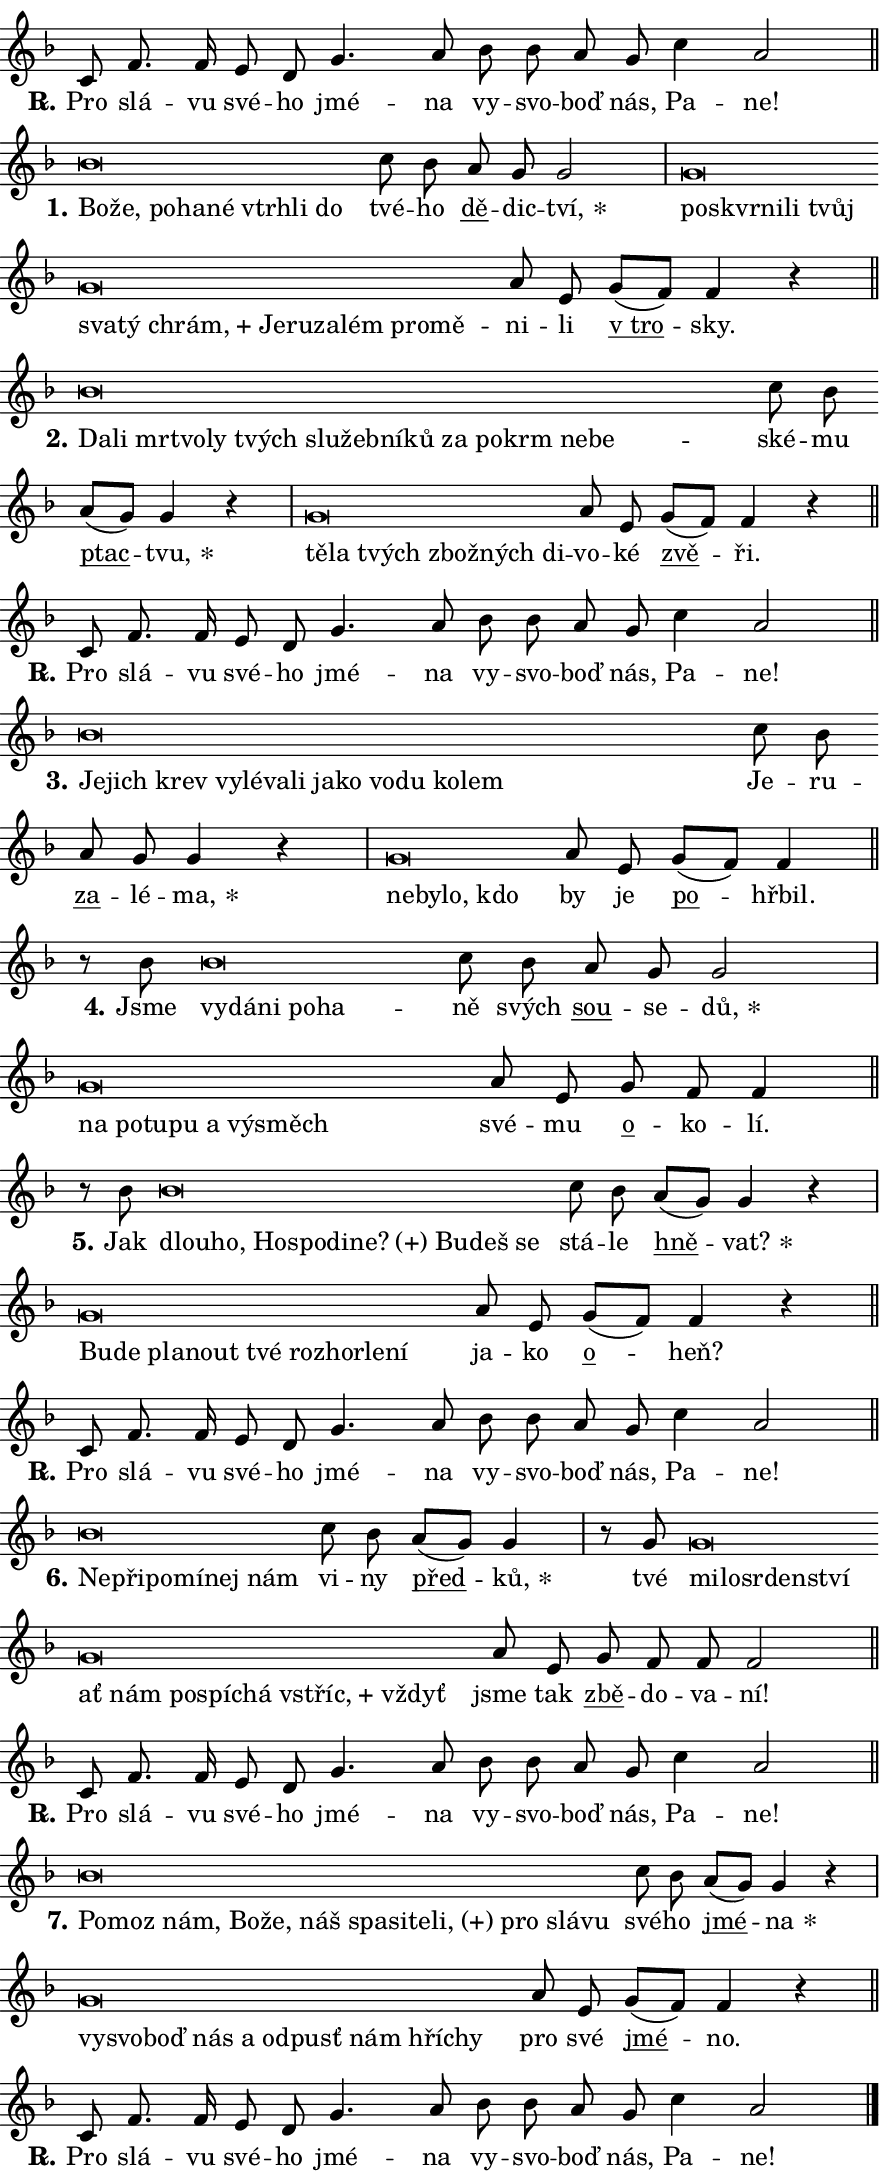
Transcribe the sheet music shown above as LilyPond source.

\version "2.24.0"
\header { tagline = "" }
\paper {
  indent = 0\cm
  top-margin = 0\cm
  right-margin = 0.13\cm % to fit lyric hyphens
  bottom-margin = 0\cm
  left-margin = 0\cm
  paper-width = 15\cm
  page-breaking = #ly:one-page-breaking
  system-system-spacing.basic-distance = #11
  score-system-spacing.basic-distance = #11
  ragged-last = ##f
}


%% Author: Thomas Morley
%% https://lists.gnu.org/archive/html/lilypond-user/2020-05/msg00002.html
#(define (line-position grob)
"Returns position of @var[grob} in current system:
   @code{'start}, if at first time-step
   @code{'end}, if at last time-step
   @code{'middle} otherwise
"
  (let* ((col (ly:item-get-column grob))
         (ln (ly:grob-object col 'left-neighbor))
         (rn (ly:grob-object col 'right-neighbor))
         (col-to-check-left (if (ly:grob? ln) ln col))
         (col-to-check-right (if (ly:grob? rn) rn col))
         (break-dir-left
           (and
             (ly:grob-property col-to-check-left 'non-musical #f)
             (ly:item-break-dir col-to-check-left)))
         (break-dir-right
           (and
             (ly:grob-property col-to-check-right 'non-musical #f)
             (ly:item-break-dir col-to-check-right))))
        (cond ((eqv? 1 break-dir-left) 'start)
              ((eqv? -1 break-dir-right) 'end)
              (else 'middle))))

#(define (tranparent-at-line-position vctor)
  (lambda (grob)
  "Relying on @code{line-position} select the relevant enry from @var{vctor}.
Used to determine transparency,"
    (case (line-position grob)
      ((end) (not (vector-ref vctor 0)))
      ((middle) (not (vector-ref vctor 1)))
      ((start) (not (vector-ref vctor 2))))))

noteHeadBreakVisibility =
#(define-music-function (break-visibility)(vector?)
"Makes @code{NoteHead}s transparent relying on @var{break-visibility}"
#{
  \override NoteHead.transparent =
    #(tranparent-at-line-position break-visibility)
#})

#(define delete-ledgers-for-transparent-note-heads
  (lambda (grob)
    "Reads whether a @code{NoteHead} is transparent.
If so this @code{NoteHead} is removed from @code{'note-heads} from
@var{grob}, which is supposed to be @code{LedgerLineSpanner}.
As a result ledgers are not printed for this @code{NoteHead}"
    (let* ((nhds-array (ly:grob-object grob 'note-heads))
           (nhds-list
             (if (ly:grob-array? nhds-array)
                 (ly:grob-array->list nhds-array)
                 '()))
           ;; Relies on the transparent-property being done before
           ;; Staff.LedgerLineSpanner.after-line-breaking is executed.
           ;; This is fragile ...
           (to-keep
             (remove
               (lambda (nhd)
                 (ly:grob-property nhd 'transparent #f))
               nhds-list)))
      ;; TODO find a better method to iterate over grob-arrays, similiar
      ;; to filter/remove etc for lists
      ;; For now rebuilt from scratch
      (set! (ly:grob-object grob 'note-heads)  '())
      (for-each
        (lambda (nhd)
          (ly:pointer-group-interface::add-grob grob 'note-heads nhd))
        to-keep))))

squashNotes = {
  \override NoteHead.X-extent = #'(-0.2 . 0.2)
  \override NoteHead.Y-extent = #'(-0.75 . 0)
  \override NoteHead.stencil =
    #(lambda (grob)
       (let ((pos (ly:grob-property grob 'staff-position)))
         (begin
           (if (< pos -7) (display "ERROR: Lower brevis then expected\n") (display ""))
           (if (<= pos -6) ly:text-interface::print ly:note-head::print))))
}
unSquashNotes = {
  \revert NoteHead.X-extent
  \revert NoteHead.Y-extent
  \revert NoteHead.stencil
}

hideNotes = \noteHeadBreakVisibility #begin-of-line-visible
unHideNotes = \noteHeadBreakVisibility #all-visible

% work-around for resetting accidentals
% https://lilypond.org/doc/v2.23/Documentation/notation/displaying-rhythms#unmetered-music
cadenzaMeasure = {
  \cadenzaOff
  \partial 1024 s1024
  \cadenzaOn
}

#(define-markup-command (accent layout props text) (markup?)
  "Underline accented syllable"
  (interpret-markup layout props
    #{\markup \override #'(offset . 4.3) \underline { #text }#}))

responsum = \markup \concat {
  "R" \hspace #-1.05 \path #0.1 #'((moveto 0 0.07) (lineto 0.9 0.8)) \hspace #0.05 "."
}

spaceSize = #0.6828661417322834 % exact space size for TeX Gyre Schola

\layout {
  \context {
    \Staff
    \remove "Time_signature_engraver"
    \override LedgerLineSpanner.after-line-breaking = #delete-ledgers-for-transparent-note-heads
  }
  \context {
    \Lyrics {
      \override LyricSpace.minimum-distance = \spaceSize
      \override LyricText.font-name = #"TeX Gyre Schola"
      \override LyricText.font-size = 1
      \override StanzaNumber.font-name = #"TeX Gyre Schola Bold"
      \override StanzaNumber.font-size = 1
    }
  }
  \context {
    \Score 
    \override NoteHead.text =
      #(lambda (grob) 
        (let ((pos (ly:grob-property grob 'staff-position)))
          #{\markup {
            \combine
              \halign #-0.55 \raise #(if (= pos -6) 0 0.5) \override #'(thickness . 2) \draw-line #'(3.2 . 0)
              \musicglyph "noteheads.sM1"
          }#}))
  }
}

% magnetic-lyrics.ily
%
%   written by
%     Jean Abou Samra <jean@abou-samra.fr>
%     Werner Lemberg <wl@gnu.org>
%
%   adapted by
%     Jiri Hon <jiri.hon@gmail.com>
%
% Version 2022-Apr-15

% https://www.mail-archive.com/lilypond-user@gnu.org/msg149350.html

#(define (Left_hyphen_pointer_engraver context)
   "Collect syllable-hyphen-syllable occurrences in lyrics and store
them in properties.  This engraver only looks to the left.  For
example, if the lyrics input is @code{foo -- bar}, it does the
following.

@itemize @bullet
@item
Set the @code{text} property of the @code{LyricHyphen} grob between
@q{foo} and @q{bar} to @code{foo}.

@item
Set the @code{left-hyphen} property of the @code{LyricText} grob with
text @q{foo} to the @code{LyricHyphen} grob between @q{foo} and
@q{bar}.
@end itemize

Use this auxiliary engraver in combination with the
@code{lyric-@/text::@/apply-@/magnetic-@/offset!} hook."
   (let ((hyphen #f)
         (text #f))
     (make-engraver
      (acknowledgers
       ((lyric-syllable-interface engraver grob source-engraver)
        (set! text grob)))
      (end-acknowledgers
       ((lyric-hyphen-interface engraver grob source-engraver)
        ;(when (not (grob::has-interface grob 'lyric-space-interface))
          (set! hyphen grob)));)
      ((stop-translation-timestep engraver)
       (when (and text hyphen)
         (ly:grob-set-object! text 'left-hyphen hyphen))
       (set! text #f)
       (set! hyphen #f)))))

#(define (lyric-text::apply-magnetic-offset! grob)
   "If the space between two syllables is less than the value in
property @code{LyricText@/.details@/.squash-threshold}, move the right
syllable to the left so that it gets concatenated with the left
syllable.

Use this function as a hook for
@code{LyricText@/.after-@/line-@/breaking} if the
@code{Left_@/hyphen_@/pointer_@/engraver} is active."
   (let ((hyphen (ly:grob-object grob 'left-hyphen #f)))
     (when hyphen
       (let ((left-text (ly:spanner-bound hyphen LEFT)))
         (when (grob::has-interface left-text 'lyric-syllable-interface)
           (let* ((common (ly:grob-common-refpoint grob left-text X))
                  (this-x-ext (ly:grob-extent grob common X))
                  (left-x-ext
                   (begin
                     ;; Trigger magnetism for left-text.
                     (ly:grob-property left-text 'after-line-breaking)
                     (ly:grob-extent left-text common X)))
                  ;; `delta` is the gap width between two syllables.
                  (delta (- (interval-start this-x-ext)
                            (interval-end left-x-ext)))
                  (details (ly:grob-property grob 'details))
                  (threshold (assoc-get 'squash-threshold details 0.2)))
             (when (< delta threshold)
               (let* (;; We have to manipulate the input text so that
                      ;; ligatures crossing syllable boundaries are not
                      ;; disabled.  For languages based on the Latin
                      ;; script this is essentially a beautification.
                      ;; However, for non-Western scripts it can be a
                      ;; necessity.
                      (lt (ly:grob-property left-text 'text))
                      (rt (ly:grob-property grob 'text))
                      (is-space (grob::has-interface hyphen 'lyric-space-interface))
                      (space (if is-space " " ""))
                      (extra-delta (if is-space spaceSize 0))
                      ;; Append new syllable.
                      (ltrt-space (if (and (string? lt) (string? rt))
                                (string-append lt space rt)
                                (make-concat-markup (list lt space rt))))
                      ;; Right-align `ltrt` to the right side.
                      (ltrt-space-markup (grob-interpret-markup
                               grob
                               (make-translate-markup
                                (cons (interval-length this-x-ext) 0)
                                (make-right-align-markup ltrt-space)))))
                 (begin
                   ;; Don't print `left-text`.
                   (ly:grob-set-property! left-text 'stencil #f)
                   ;; Set text and stencil (which holds all collected
                   ;; syllables so far) and shift it to the left.
                   (ly:grob-set-property! grob 'text ltrt-space)
                   (ly:grob-set-property! grob 'stencil ltrt-space-markup)
                   (ly:grob-translate-axis! grob (- (- delta extra-delta)) X))))))))))


#(define (lyric-hyphen::displace-bounds-first grob)
   ;; Make very sure this callback isn't triggered too early.
   (let ((left (ly:spanner-bound grob LEFT))
         (right (ly:spanner-bound grob RIGHT)))
     (ly:grob-property left 'after-line-breaking)
     (ly:grob-property right 'after-line-breaking)
     (ly:lyric-hyphen::print grob)))

squashThreshold = #0.4

\layout {
  \context {
    \Lyrics
    \consists #Left_hyphen_pointer_engraver
    \override LyricText.after-line-breaking =
      #lyric-text::apply-magnetic-offset!
    \override LyricHyphen.stencil = #lyric-hyphen::displace-bounds-first
    \override LyricText.details.squash-threshold = \squashThreshold
    \override LyricHyphen.minimum-distance = 0
    \override LyricHyphen.minimum-length = \squashThreshold
  }
}

squashText = \override LyricText.details.squash-threshold = 9999
unSquashText = \override LyricText.details.squash-threshold = \squashThreshold

leftText = \override LyricText.self-alignment-X = #LEFT
unLeftText = \revert LyricText.self-alignment-X

starOffset = #(lambda (grob) 
                (let ((x_offset (ly:self-alignment-interface::aligned-on-x-parent grob)))
                  (if (= x_offset 0) 0 (+ x_offset 1.2))))

star = #(define-music-function (syllable)(string?)
"Append star separator at the end of a syllable"
#{
  \once \override LyricText.X-offset = #starOffset
  \lyricmode { \markup {
    #syllable
    \override #'((font-name . "TeX Gyre Schola Bold")) \hspace #0.2 \lower #0.65 \larger "*"
  } }
#})

starAccent = #(define-music-function (syllable)(string?)
"Append star separator at the end of a syllable and make accent"
#{
  \once \override LyricText.X-offset = #starOffset
  \lyricmode { \markup {
    \accent #syllable
    \override #'((font-name . "TeX Gyre Schola Bold")) \hspace #0.2 \lower #0.65 \larger "*"
  } }
#})

breath = #(define-music-function (syllable)(string?)
"Append breathing indicator at the end of a syllable"
#{
  \lyricmode { \markup { #syllable "+" } }
#})

optionalBreath = #(define-music-function (syllable)(string?)
"Append optional breathing indicator at the end of a syllable"
#{
  \lyricmode { \markup { #syllable "(+)" } }
#})


\score {
    <<
        \new Voice = "melody" { \cadenzaOn \key f \major \relative { c'8 f8. f16 e8 d g4. a8 \bar "" bes bes \bar "" a g c4 a2 \cadenzaMeasure \bar "||" \break } }
        \new Lyrics \lyricsto "melody" { \lyricmode { \set stanza = \responsum
Pro slá -- vu své -- ho jmé -- na vy -- svo -- boď nás, Pa -- ne! } }
    >>
    \layout {}
}

\score {
    <<
        \new Voice = "melody" { \cadenzaOn \key f \major \relative { \squashNotes bes'\breve*1/16 \hideNotes \breve*1/16 \bar "" \breve*1/16 \bar "" \breve*1/16 \bar "" \breve*1/16 \bar "" \breve*1/16 \bar "" \breve*1/16 \breve*1/16 \bar "" \unHideNotes \unSquashNotes c8 bes \bar "" a g g2 \cadenzaMeasure \bar "|" \squashNotes g\breve*1/16 \hideNotes \breve*1/16 \bar "" \breve*1/16 \bar "" \breve*1/16 \bar "" \breve*1/16 \bar "" \breve*1/16 \bar "" \breve*1/16 \bar "" \breve*1/16 \bar "" \breve*1/16 \bar "" \breve*1/16 \bar "" \breve*1/16 \bar "" \breve*1/16 \bar "" \breve*1/16 \breve*1/16 \bar "" \unHideNotes \unSquashNotes a8 e \bar "" g[( f)] f4 r \cadenzaMeasure \bar "||" \break } }
        \new Lyrics \lyricsto "melody" { \lyricmode { \set stanza = "1."
\leftText Bo -- \squashText že, po -- ha -- né vtrh -- li do \unLeftText \unSquashText tvé -- ho \markup \accent dě -- dic -- \star tví, \leftText po -- \squashText skvr -- ni -- li tvůj sva -- tý \breath "chrám," Je -- ru -- za -- lém pro -- mě -- \unLeftText \unSquashText ni -- li \markup \accent "v tro" -- sky. } }
    >>
    \layout {}
}

\score {
    <<
        \new Voice = "melody" { \cadenzaOn \key f \major \relative { \squashNotes bes'\breve*1/16 \hideNotes \breve*1/16 \bar "" \breve*1/16 \bar "" \breve*1/16 \bar "" \breve*1/16 \bar "" \breve*1/16 \bar "" \breve*1/16 \bar "" \breve*1/16 \bar "" \breve*1/16 \bar "" \breve*1/16 \bar "" \breve*1/16 \bar "" \breve*1/16 \bar "" \breve*1/16 \bar "" \breve*1/16 \breve*1/16 \bar "" \unHideNotes \unSquashNotes c8 bes \bar "" a[( g)] g4 r \cadenzaMeasure \bar "|" \squashNotes g\breve*1/16 \hideNotes \breve*1/16 \bar "" \breve*1/16 \bar "" \breve*1/16 \bar "" \breve*1/16 \breve*1/16 \bar "" \unHideNotes \unSquashNotes a8 e \bar "" g[( f)] f4 r \cadenzaMeasure \bar "||" \break } }
        \new Lyrics \lyricsto "melody" { \lyricmode { \set stanza = "2."
\leftText Da -- \squashText li mrt -- vo -- ly tvých slu -- žeb -- ní -- ků za po -- krm ne -- be -- \unLeftText \unSquashText ské -- mu \markup \accent ptac -- \star tvu, \leftText tě -- \squashText la tvých zbož -- ných di -- \unLeftText \unSquashText vo -- ké \markup \accent zvě -- ři. } }
    >>
    \layout {}
}

\score {
    <<
        \new Voice = "melody" { \cadenzaOn \key f \major \relative { c'8 f8. f16 e8 d g4. a8 \bar "" bes bes \bar "" a g c4 a2 \cadenzaMeasure \bar "||" \break } }
        \new Lyrics \lyricsto "melody" { \lyricmode { \set stanza = \responsum
Pro slá -- vu své -- ho jmé -- na vy -- svo -- boď nás, Pa -- ne! } }
    >>
    \layout {}
}

\score {
    <<
        \new Voice = "melody" { \cadenzaOn \key f \major \relative { \squashNotes bes'\breve*1/16 \hideNotes \breve*1/16 \bar "" \breve*1/16 \bar "" \breve*1/16 \bar "" \breve*1/16 \bar "" \breve*1/16 \bar "" \breve*1/16 \bar "" \breve*1/16 \bar "" \breve*1/16 \bar "" \breve*1/16 \bar "" \breve*1/16 \bar "" \breve*1/16 \breve*1/16 \bar "" \unHideNotes \unSquashNotes c8 bes \bar "" a g g4 r \cadenzaMeasure \bar "|" \squashNotes g\breve*1/16 \hideNotes \breve*1/16 \bar "" \breve*1/16 \breve*1/16 \bar "" \unHideNotes \unSquashNotes a8 e \bar "" g[( f)] f4 \cadenzaMeasure \bar "||" \break } }
        \new Lyrics \lyricsto "melody" { \lyricmode { \set stanza = "3."
\leftText Je -- \squashText jich krev vy -- lé -- va -- li ja -- ko vo -- du ko -- lem \unLeftText \unSquashText Je -- ru -- \markup \accent za -- lé -- \star ma, \leftText ne -- \squashText by -- lo, kdo \unLeftText \unSquashText by je \markup \accent po -- hřbil. } }
    >>
    \layout {}
}

\score {
    <<
        \new Voice = "melody" { \cadenzaOn \key f \major \relative { r8 bes'8 \squashNotes bes\breve*1/16 \hideNotes \breve*1/16 \bar "" \breve*1/16 \bar "" \breve*1/16 \breve*1/16 \bar "" \unHideNotes \unSquashNotes c8 bes \bar "" a g g2 \cadenzaMeasure \bar "|" \squashNotes g\breve*1/16 \hideNotes \breve*1/16 \bar "" \breve*1/16 \bar "" \breve*1/16 \bar "" \breve*1/16 \bar "" \breve*1/16 \breve*1/16 \bar "" \unHideNotes \unSquashNotes a8 e \bar "" g f f4 \cadenzaMeasure \bar "||" \break } }
        \new Lyrics \lyricsto "melody" { \lyricmode { \set stanza = "4."
Jsme \leftText vy -- \squashText dá -- ni po -- ha -- \unLeftText \unSquashText ně svých \markup \accent sou -- se -- \star dů, \leftText na \squashText po -- tu -- pu a vý -- směch \unLeftText \unSquashText své -- mu \markup \accent o -- ko -- lí. } }
    >>
    \layout {}
}

\score {
    <<
        \new Voice = "melody" { \cadenzaOn \key f \major \relative { r8 bes'8 \squashNotes bes\breve*1/16 \hideNotes \breve*1/16 \bar "" \breve*1/16 \bar "" \breve*1/16 \bar "" \breve*1/16 \bar "" \breve*1/16 \bar "" \breve*1/16 \bar "" \breve*1/16 \breve*1/16 \bar "" \unHideNotes \unSquashNotes c8 bes \bar "" a[( g)] g4 r \cadenzaMeasure \bar "|" \squashNotes g\breve*1/16 \hideNotes \breve*1/16 \bar "" \breve*1/16 \bar "" \breve*1/16 \bar "" \breve*1/16 \bar "" \breve*1/16 \bar "" \breve*1/16 \bar "" \breve*1/16 \breve*1/16 \bar "" \unHideNotes \unSquashNotes a8 e \bar "" g[( f)] f4 r \cadenzaMeasure \bar "||" \break } }
        \new Lyrics \lyricsto "melody" { \lyricmode { \set stanza = "5."
Jak \leftText dlou -- \squashText ho, Ho -- spo -- di -- \optionalBreath ne? Bu -- deš se \unLeftText \unSquashText stá -- le \markup \accent hně -- \star vat? \leftText Bu -- \squashText de pla -- nout tvé roz -- hor -- le -- ní \unLeftText \unSquashText ja -- ko \markup \accent o -- heň? } }
    >>
    \layout {}
}

\score {
    <<
        \new Voice = "melody" { \cadenzaOn \key f \major \relative { c'8 f8. f16 e8 d g4. a8 \bar "" bes bes \bar "" a g c4 a2 \cadenzaMeasure \bar "||" \break } }
        \new Lyrics \lyricsto "melody" { \lyricmode { \set stanza = \responsum
Pro slá -- vu své -- ho jmé -- na vy -- svo -- boď nás, Pa -- ne! } }
    >>
    \layout {}
}

\score {
    <<
        \new Voice = "melody" { \cadenzaOn \key f \major \relative { \squashNotes bes'\breve*1/16 \hideNotes \breve*1/16 \bar "" \breve*1/16 \bar "" \breve*1/16 \bar "" \breve*1/16 \breve*1/16 \bar "" \unHideNotes \unSquashNotes c8 bes \bar "" a[( g)] g4 \cadenzaMeasure \bar "|" r8 g8 \squashNotes g\breve*1/16 \hideNotes \breve*1/16 \bar "" \breve*1/16 \bar "" \breve*1/16 \bar "" \breve*1/16 \bar "" \breve*1/16 \bar "" \breve*1/16 \bar "" \breve*1/16 \bar "" \breve*1/16 \bar "" \breve*1/16 \bar "" \breve*1/16 \breve*1/16 \bar "" \unHideNotes \unSquashNotes a8 e \bar "" g f f f2 \cadenzaMeasure \bar "||" \break } }
        \new Lyrics \lyricsto "melody" { \lyricmode { \set stanza = "6."
\leftText Ne -- \squashText při -- po -- mí -- nej nám \unLeftText \unSquashText vi -- ny \markup \accent před -- \star ků, tvé \leftText mi -- \squashText lo -- sr -- den -- ství ať nám po -- spí -- chá \breath "vstříc," vždyť \unLeftText \unSquashText jsme tak \markup \accent zbě -- do -- va -- ní! } }
    >>
    \layout {}
}

\score {
    <<
        \new Voice = "melody" { \cadenzaOn \key f \major \relative { c'8 f8. f16 e8 d g4. a8 \bar "" bes bes \bar "" a g c4 a2 \cadenzaMeasure \bar "||" \break } }
        \new Lyrics \lyricsto "melody" { \lyricmode { \set stanza = \responsum
Pro slá -- vu své -- ho jmé -- na vy -- svo -- boď nás, Pa -- ne! } }
    >>
    \layout {}
}

\score {
    <<
        \new Voice = "melody" { \cadenzaOn \key f \major \relative { \squashNotes bes'\breve*1/16 \hideNotes \breve*1/16 \bar "" \breve*1/16 \bar "" \breve*1/16 \bar "" \breve*1/16 \bar "" \breve*1/16 \bar "" \breve*1/16 \bar "" \breve*1/16 \bar "" \breve*1/16 \bar "" \breve*1/16 \bar "" \breve*1/16 \bar "" \breve*1/16 \breve*1/16 \bar "" \unHideNotes \unSquashNotes c8 bes \bar "" a[( g)] g4 r \cadenzaMeasure \bar "|" \squashNotes g\breve*1/16 \hideNotes \breve*1/16 \bar "" \breve*1/16 \bar "" \breve*1/16 \bar "" \breve*1/16 \bar "" \breve*1/16 \bar "" \breve*1/16 \bar "" \breve*1/16 \bar "" \breve*1/16 \breve*1/16 \bar "" \unHideNotes \unSquashNotes a8 e \bar "" g[( f)] f4 r \cadenzaMeasure \bar "||" \break } }
        \new Lyrics \lyricsto "melody" { \lyricmode { \set stanza = "7."
\leftText Po -- \squashText moz nám, Bo -- že, náš spa -- si -- te -- \optionalBreath li, pro slá -- vu \unLeftText \unSquashText své -- ho \markup \accent jmé -- \star na \leftText vy -- \squashText svo -- boď nás a od -- pusť nám hří -- chy \unLeftText \unSquashText pro své \markup \accent jmé -- no. } }
    >>
    \layout {}
}

\score {
    <<
        \new Voice = "melody" { \cadenzaOn \key f \major \relative { c'8 f8. f16 e8 d g4. a8 \bar "" bes bes \bar "" a g c4 a2 \cadenzaMeasure \bar "||" \break } \bar "|." }
        \new Lyrics \lyricsto "melody" { \lyricmode { \set stanza = \responsum
Pro slá -- vu své -- ho jmé -- na vy -- svo -- boď nás, Pa -- ne! } }
    >>
    \layout {}
}
